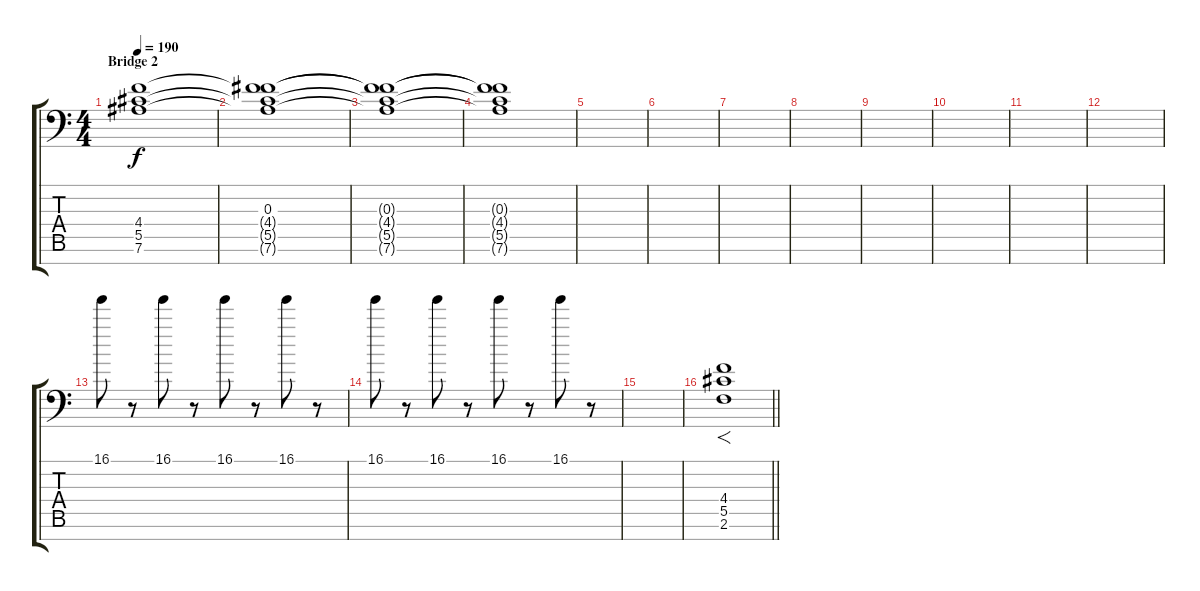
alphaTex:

\track "" {instrument distortionguitar}
\staff {score tabs}
\tuning (Eb4 Bb3 Gb3 Db3 Ab2 Eb2 Bb1) {hide}
\ts (4 4)
\section ("" "Bridge 2")
\tempo 190
\clef f4
\ks c
(4.4 5.5 7.6).1{dy f volume 0} |
(0.3 4.4{t} 5.5{t} 7.6{t}).1 |
(0.3{t} 4.4{t} 5.5{t} 7.6{t}).1 |
(0.3{t} 4.4{t} 5.5{t} 7.6{t}).1 |
|
|
|
|
|
|
|
|
16.1.8{volume 0 balance 8 instrument fx1rain} r.8 16.1.8 r.8 16.1.8 r.8 16.1.8 r.8 |
16.1.8 r.8 16.1.8 r.8 16.1.8 r.8 16.1.8 r.8 |
|
\barLineRight lightlight
(4.4 5.5 2.6).1{f volume 16 balance 8 instrument distortionguitar}
